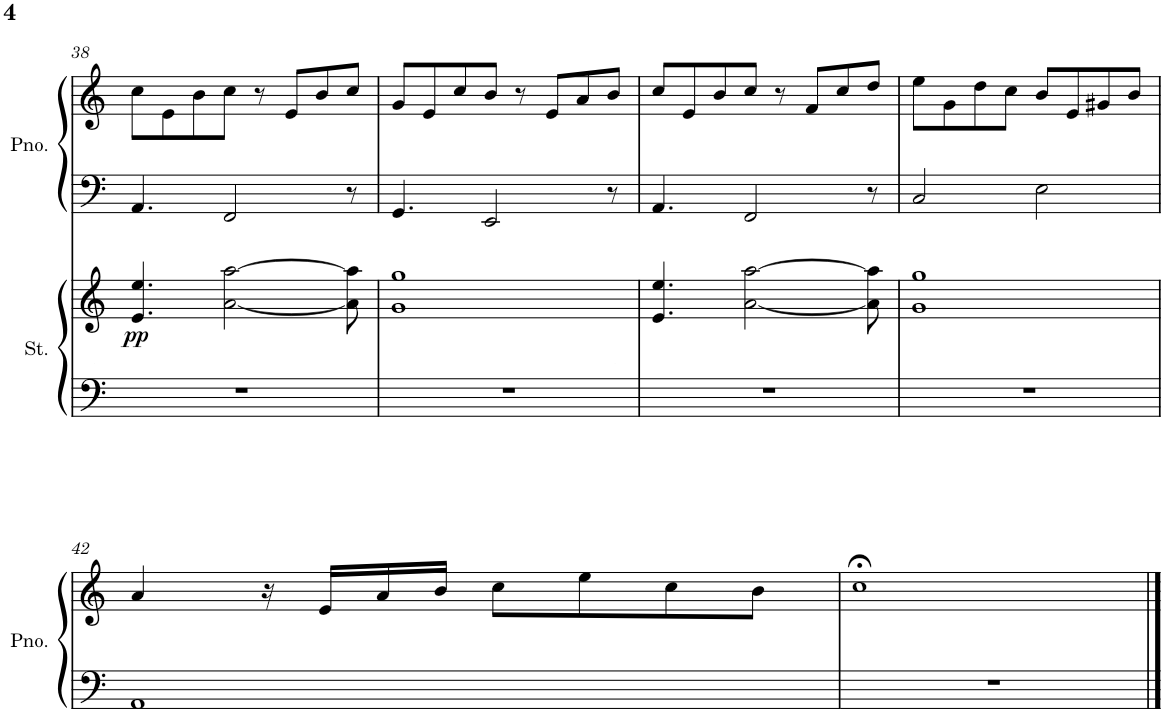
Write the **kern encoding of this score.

**kern	**dynam	**kern	**kern
*part2	*part2	*part1	*part1
*staff3	*staff3	*staff2	*staff1
*I"Strings	*	*I"Piano	*
*I'St.	*	*I'Pno.	*
!!LO:PB:g=z
*clefG2	*	*clefF4	*clefG2
*k[]	*	*k[]	*k[]
*M4/4	*	*M4/4	*M4/4
=38	=38	=38	=38
!	!LO:DY:b	!	!
4.e/ 4.ee/	pp	4.AA/	8cc\L
.	.	.	8e\
.	.	.	8b\
[2a\ [2aa\	.	2FF/	8cc\J
.	.	.	8r
.	.	.	8e/L
.	.	.	8b/
8a\] 8aa\]	.	8r	8cc/J
=39	=39	=39	=39
1g 1gg	.	4.GG/	8g/L
.	.	.	8e/
.	.	.	8cc/
.	.	2EE/	8b/J
.	.	.	8r
.	.	.	8e/L
.	.	.	8a/
.	.	8r	8b/J
=40	=40	=40	=40
4.e/ 4.ee/	.	4.AA/	8cc/L
.	.	.	8e/
.	.	.	8b/
[2a\ [2aa\	.	2FF/	8cc/J
.	.	.	8r
.	.	.	8f/L
.	.	.	8cc/
8a\] 8aa\]	.	8r	8dd/J
=41	=41	=41	=41
1g 1gg	.	2C/	8ee\L
.	.	.	8g\
.	.	.	8dd\
.	.	.	8cc\J
.	.	2E\	8b/L
.	.	.	8e/
.	.	.	8g#X/
.	.	.	8b/J
!!LO:LB:g=z
=42	=42	=42	=42
1r	.	1AA	4a/
.	.	.	16r
.	.	.	16e/LL
.	.	.	16a/
.	.	.	16b/JJ
.	.	.	8cc\L
.	.	.	8ee\
.	.	.	8cc\
.	.	.	8b\J
=43	=43	=43	=43
1r	.	1r	1cc;<
==	==	==	==
*-	*-	*-	*-
